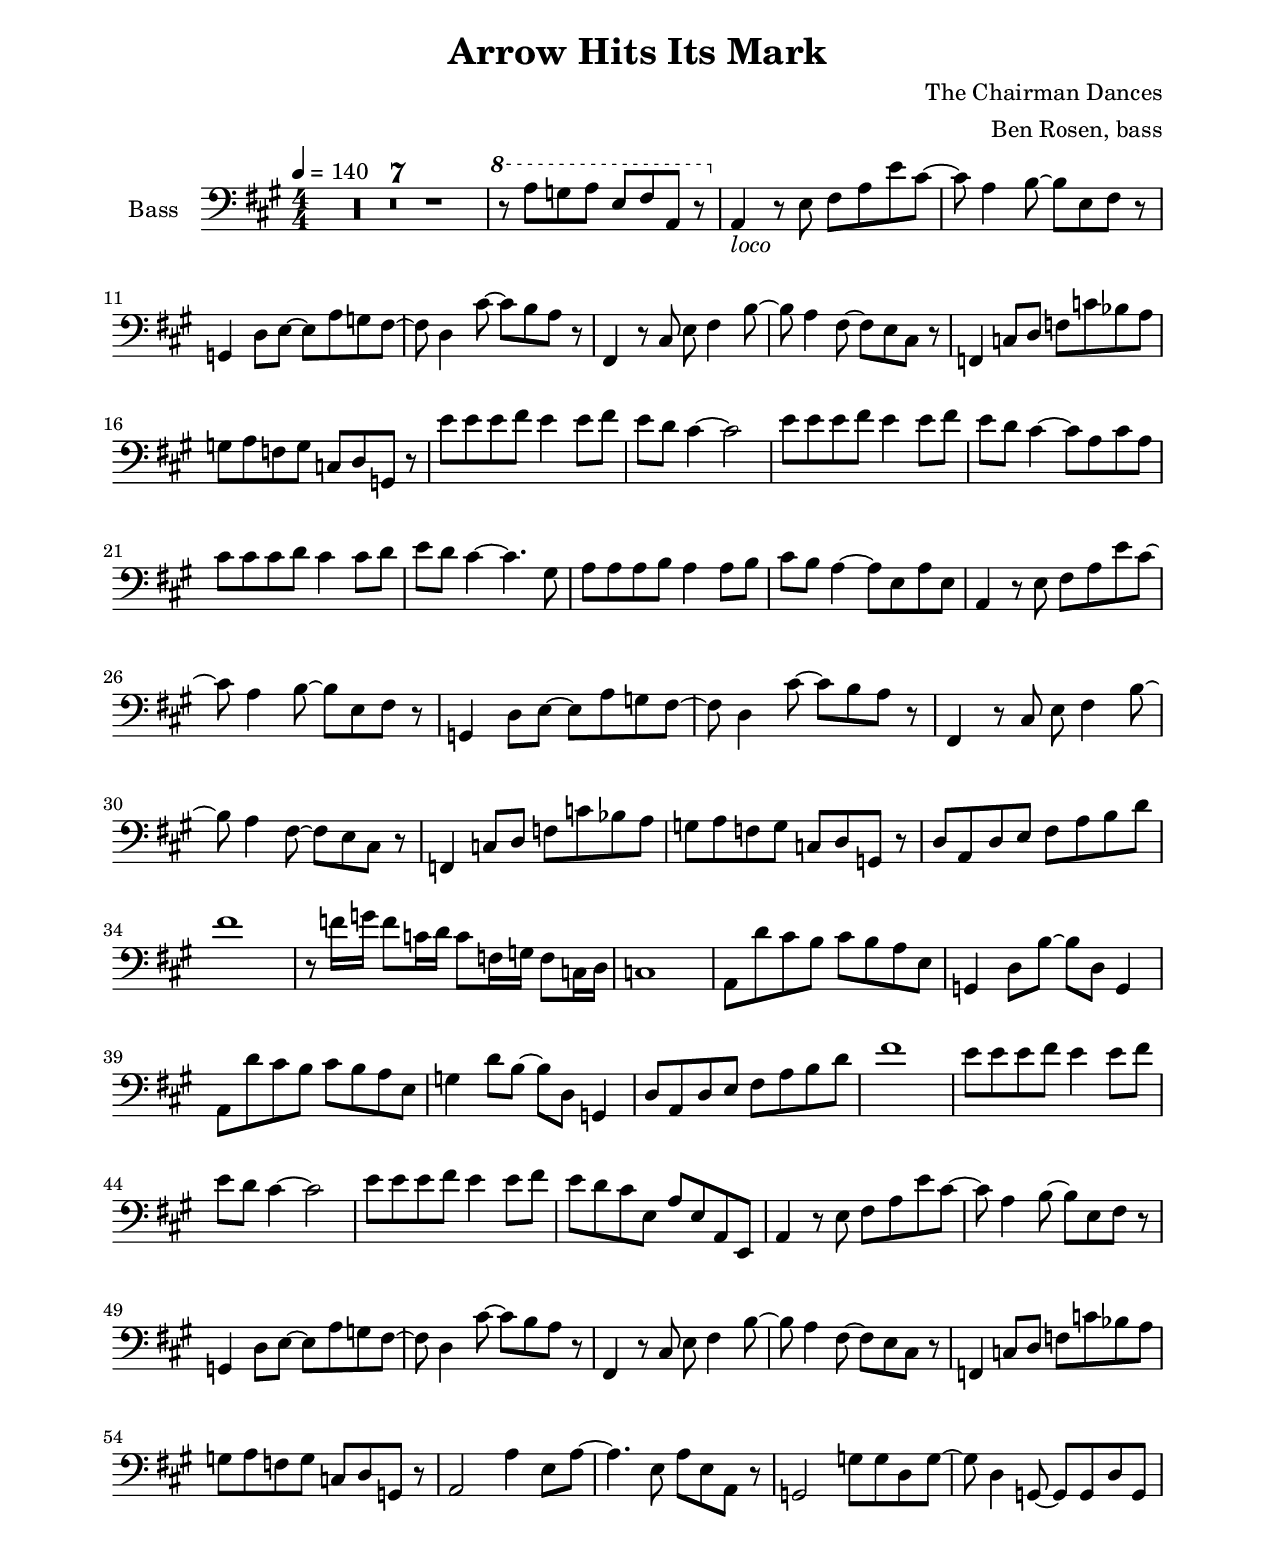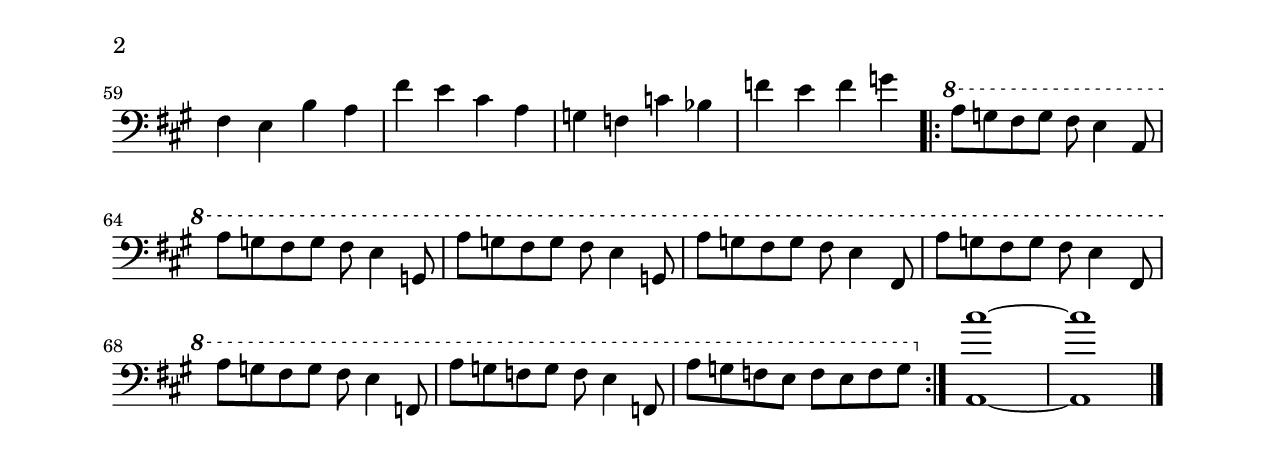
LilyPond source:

\version "2.24.0"

\include "settings.ily"

\header {
  title = "Arrow Hits Its Mark"
  composer = "The Chairman Dances"
  arranger = "Ben Rosen, bass"
}

music = \relative c'' {
  \clef "bass"
  \tempo 4 = 140
  \key a \major

  | R1 * 7
  | \ottava #1
    r8 a8 g8 a8 e8 fs8 a,8 r8
    \ottava #0

  | a,4 -\markup \italic "loco" r8 e'8 fs8 a8 e'8 cs8 ~
  | cs8 a4 b8 ~ b8 e,8 fs8 r8
  | g,4 d'8 e8 ~ e8 a8 g8 fs8 ~
  | fs8 d4 cs'8 ~ cs8 b8 a8 r8

  | fs,4 r8 cs'8 e8 fs4 b8 ~
  | b8 a4 fs8 ~ fs8 e8 cs8 r8
  | f,4 c'8 d8 f8 c'8 bf8 a8
  | g8 a8 f8 g8 c,8 d8 g,8 r8

  | e''8 e8 e8 fs8 e4 e8 fs8
  | e8 d8 cs4 ~ cs2
  | e8 e8 e8 fs8 e4 e8 fs8
  | e8 d8 cs4 ~ cs8 a8 cs8 a8

  | cs8 cs8 cs8 d8 cs4 cs8 d8
  | e8 d8 cs4 ~ cs4. gs8
  | a8 a8 a8 b8 a4 a8 b8
  | cs8 b8 a4 ~ a8 e8 a8 e8

  | a,4 r8 e'8 fs8 a8 e'8 cs8 ~
  | cs8 a4 b8 ~ b8 e,8 fs8 r8
  | g,4 d'8 e8 ~ e8 a8 g8 fs8 ~
  | fs8 d4 cs'8 ~ cs8 b8 a8 r8

  | fs,4 r8 cs'8 e8 fs4 b8 ~
  | b8 a4 fs8 ~ fs8 e8 cs8 r8
  | f,4 c'8 d8 f8 c'8 bf8 a8
  | g8 a8 f8 g8 c,8 d8 g,8 r8

  | d'8 a8 d8 e8 fs8 a8 b8 d8
  | fs1
  | r8 f16 g16 f8 c16 d16 c8 f,16 g16 f8 c16 d16
  | c1

  | a8 d'8 cs8 b8 cs8 b8 a8 e8
  | g,4 d'8 b'8 ~ b8 d,8 g,4
  | a8 d'8 cs8 b8 cs8 b8 a8 e8
  | g4 d'8 b8 ~ b8 d,8 g,4

  | d'8 a8 d8 e8 fs8 a8 b8 d8
  | fs1
  | e8 e8 e8 fs8 e4 e8 fs8
  | e8 d8 cs4 ~ cs2

  | e8 e8 e8 fs8 e4 e8 fs8
  | e8 d8 cs8 e,8 a8 e8 a,8 e8
  | a4 r8 e'8 fs8 a8 e'8 cs8 ~
  | cs8 a4 b8 ~ b8 e,8 fs8 r8

  | g,4 d'8 e8 ~ e8 a8 g8 fs8 ~
  | fs8 d4 cs'8 ~ cs8 b8 a8 r8
  | fs,4 r8 cs'8 e8 fs4 b8 ~
  | b8 a4 fs8 ~ fs8 e8 cs8 r8

  | f,4 c'8 d8 f8 c'8 bf8 a8
  | g8 a8 f8 g8 c,8 d8 g,8 r8
  | a2 a'4 e8 a8 ~
  | a4. e8 a8 e8 a,8 r8

  | g2 g'8 g8 d8 g8 ~
  | g8 d4 g,8 ~ g8 g8 d'8 g,8
  | fs'4 e4 b'4 a4
  | fs'4 e4 cs4 a4

  | g4 f4 c'4 bf4
  | f'4 e4 f4 g4

  \repeat volta 2 {
    | \ottava #1
      a8 g8 fs8 g8 fs8 e4 a,8
    | a'8 g8 fs8 g8 fs8 e4 g,8
    | a'8 g8 fs8 g8 fs8 e4 g,8
    | a'8 g8 fs8 g8 fs8 e4 fs,8

    | a'8 g8 fs8 g8 fs8 e4 fs,8
    | a'8 g8 fs8 g8 fs8 e4 f,8
    | a'8 g8 f8 g8 f8 e4 f,8
    | a'8 g8 f8 e8 f8 e8 f8 g8
      \ottava #0
  }

  | <a,, cs''>1 ~
  | <a cs''>1

  \bar "|."
}

\score {
  \new Staff \with {
    instrumentName = "Bass"
    \numericTimeSignature
  } {
    \compressMMRests
    \music
  }
}
